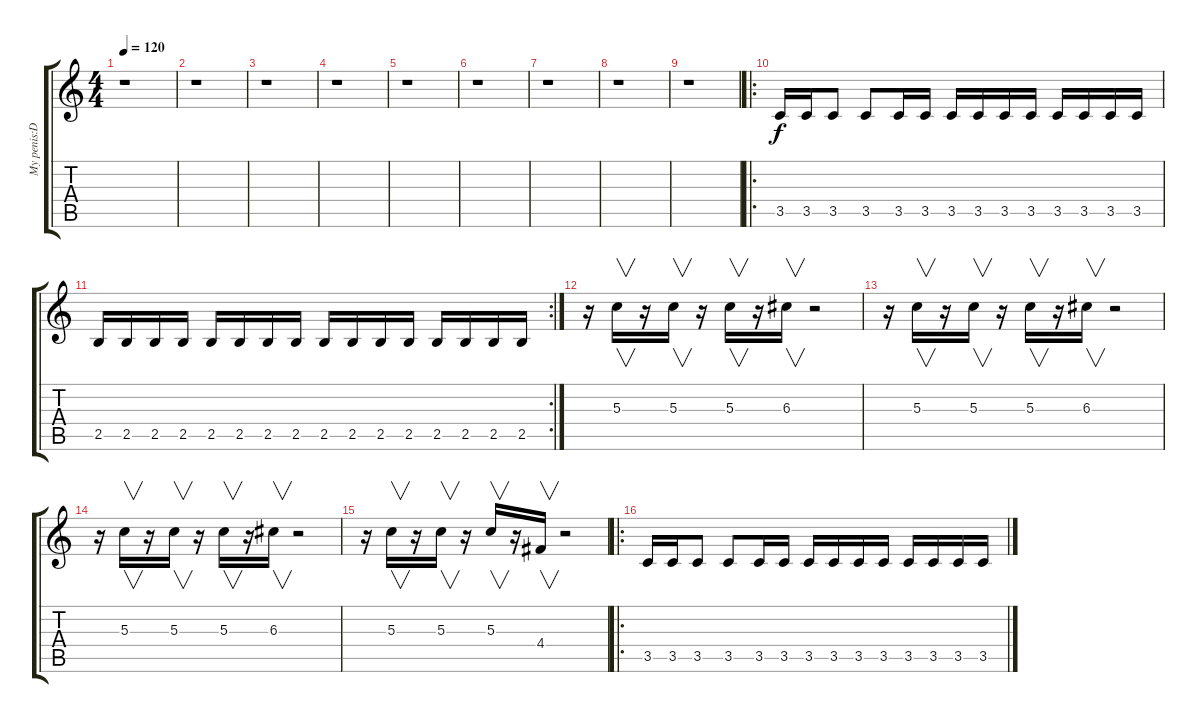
\track ("My penis:D" "My penis:D") {instrument distortionguitar}
\staff {score tabs}
\tuning (E4 B3 G3 D3 A2 E2) {hide}
\ts (4 4)
\tempo 120
\clef g2
\ks c
r.1{dy f instrument distortionguitar} |
r.1 |
r.1 |
r.1 |
r.1 |
r.1 |
r.1 |
r.1 |
r.1 |
\ro
3.5.16 3.5.16 3.5.8 3.5.8 3.5.16 3.5.16 3.5.16 3.5.16 3.5.16 3.5.16 3.5.16 3.5.16 3.5.16 3.5.16 |
\rc 2
2.5.16 2.5.16 2.5.16 2.5.16 2.5.16 2.5.16 2.5.16 2.5.16 2.5.16 2.5.16 2.5.16 2.5.16 2.5.16 2.5.16 2.5.16 2.5.16 |
r.16{instrument electricguitarjazz} 5.3.16{v} r.16 5.3.16{v} r.16 5.3.16{v} r.16 6.3.16{v} r.2 |
r.16 5.3.16{v} r.16 5.3.16{v} r.16 5.3.16{v} r.16 6.3.16{v} r.2 |
r.16 5.3.16{v} r.16 5.3.16{v} r.16 5.3.16{v} r.16 6.3.16{v} r.2 |
r.16 5.3.16{v} r.16 5.3.16{v} r.16 5.3.16{v} r.16 4.4.16{v} r.2 |
\ro
3.5.16{instrument distortionguitar} 3.5.16 3.5.8 3.5.8 3.5.16 3.5.16 3.5.16 3.5.16 3.5.16 3.5.16 3.5.16 3.5.16 3.5.16 3.5.16
